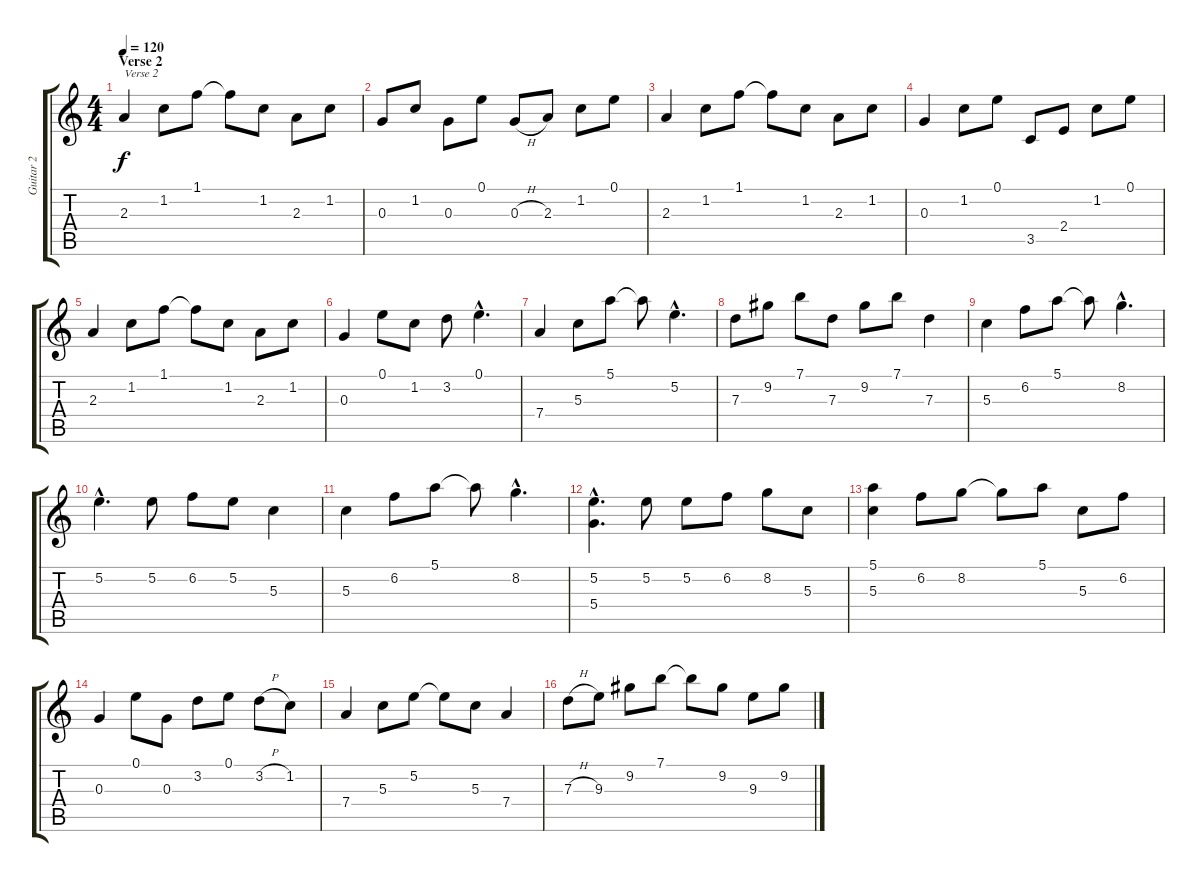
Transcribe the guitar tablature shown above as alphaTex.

\track ("Guitar 2" "Guitar 2") {instrument acousticguitarnylon}
\staff {score tabs}
\tuning (E4 B3 G3 D3 A2 E2) {hide}
\ts (4 4)
\section ("" "Verse 2")
\tempo 120
\clef g2
\ks c
2.3.4{txt "Verse 2" dy f} 1.2.8 1.1.8 1.1{t}.8 1.2.8 2.3.8 1.2.8 |
0.3.8 1.2.8 0.3.8 0.1.8 0.3{h}.8 2.3.8 1.2.8 0.1.8 |
2.3.4 1.2.8 1.1.8 1.1{t}.8 1.2.8 2.3.8 1.2.8 |
0.3.4 1.2.8 0.1.8 3.5.8 2.4.8 1.2.8 0.1.8 |
2.3.4 1.2.8 1.1.8 1.1{t}.8 1.2.8 2.3.8 1.2.8 |
0.3.4 0.1.8 1.2.8 3.2.8 0.1{hac}.4{d} |
7.4.4 5.3.8 5.1.8 5.1{t}.8 5.2{hac}.4{d} |
7.3.8 9.2.8 7.1.8 7.3.8 9.2.8 7.1.8 7.3.4 |
5.3.4 6.2.8 5.1.8 5.1{t}.8 8.2{hac}.4{d} |
5.2{hac}.4{d} 5.2.8 6.2.8 5.2.8 5.3.4 |
5.3.4 6.2.8 5.1.8 5.1{t}.8 8.2{hac}.4{d} |
(5.2{hac} 5.4{hac}).4{d} 5.2.8 5.2.8 6.2.8 8.2.8 5.3.8 |
(5.1 5.3).4 6.2.8 8.2.8 8.2{t}.8 5.1.8 5.3.8 6.2.8 |
0.3.4 0.1.8 0.3.8 3.2.8 0.1.8 3.2{h}.8 1.2.8 |
7.4.4 5.3.8 5.2.8 5.2{t}.8 5.3.8 7.4.4 |
7.3{h}.8 9.3.8 9.2.8 7.1.8 7.1{t}.8 9.2.8 9.3.8 9.2.8
